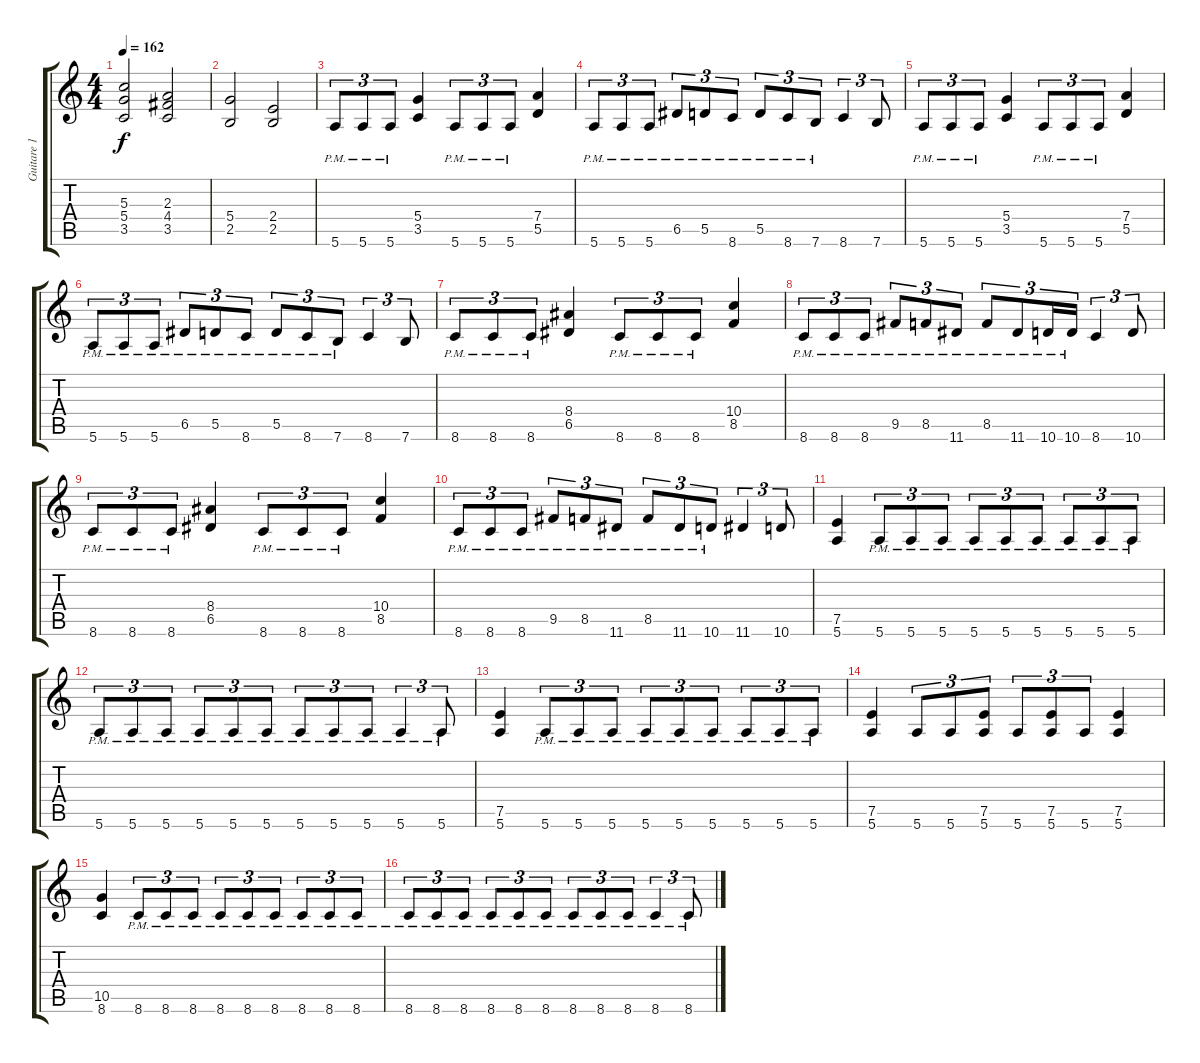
\track ("Guitare 1" "Guitare 1") {instrument distortionguitar}
\staff {score tabs}
\tuning (E4 B3 G3 D3 A2 E2) {hide}
\ts (4 4)
\tempo 162
\clef g2
\ks c
(5.3 5.4 3.5).2{dy f} (2.3 4.4 3.5).2 |
(5.4 2.5).2 (2.4 2.5).2 |
5.6{pm}.8{tu (3 2)} 5.6{pm}.8{tu (3 2)} 5.6{pm}.8{tu (3 2)} (5.4 3.5).4 5.6{pm}.8{tu (3 2)} 5.6{pm}.8{tu (3 2)} 5.6{pm}.8{tu (3 2)} (7.4 5.5).4 |
5.6{pm}.8{tu (3 2)} 5.6{pm}.8{tu (3 2)} 5.6{pm}.8{tu (3 2)} 6.5{pm}.8{tu (3 2)} 5.5{pm}.8{tu (3 2)} 8.6{pm}.8{tu (3 2)} 5.5{pm}.8{tu (3 2)} 8.6{pm}.8{tu (3 2)} 7.6{pm}.8{tu (3 2)} 8.6.4{tu (3 2)} 7.6.8{tu (3 2)} |
5.6{pm}.8{tu (3 2)} 5.6{pm}.8{tu (3 2)} 5.6{pm}.8{tu (3 2)} (5.4 3.5).4 5.6{pm}.8{tu (3 2)} 5.6{pm}.8{tu (3 2)} 5.6{pm}.8{tu (3 2)} (7.4 5.5).4 |
5.6{pm}.8{tu (3 2)} 5.6{pm}.8{tu (3 2)} 5.6{pm}.8{tu (3 2)} 6.5{pm}.8{tu (3 2)} 5.5{pm}.8{tu (3 2)} 8.6{pm}.8{tu (3 2)} 5.5{pm}.8{tu (3 2)} 8.6{pm}.8{tu (3 2)} 7.6{pm}.8{tu (3 2)} 8.6.4{tu (3 2)} 7.6.8{tu (3 2)} |
8.6{pm}.8{tu (3 2)} 8.6{pm}.8{tu (3 2)} 8.6{pm}.8{tu (3 2)} (8.4 6.5).4 8.6{pm}.8{tu (3 2)} 8.6{pm}.8{tu (3 2)} 8.6{pm}.8{tu (3 2)} (10.4 8.5).4 |
8.6{pm}.8{tu (3 2)} 8.6{pm}.8{tu (3 2)} 8.6{pm}.8{tu (3 2)} 9.5{pm}.8{tu (3 2)} 8.5{pm}.8{tu (3 2)} 11.6{pm}.8{tu (3 2)} 8.5{pm}.8{tu (3 2)} 11.6{pm}.8{tu (3 2)} 10.6{pm}.16{tu (3 2)} 10.6{pm}.16{tu (3 2)} 8.6.4{tu (3 2)} 10.6.8{tu (3 2)} |
8.6{pm}.8{tu (3 2)} 8.6{pm}.8{tu (3 2)} 8.6{pm}.8{tu (3 2)} (8.4 6.5).4 8.6{pm}.8{tu (3 2)} 8.6{pm}.8{tu (3 2)} 8.6{pm}.8{tu (3 2)} (10.4 8.5).4 |
8.6{pm}.8{tu (3 2)} 8.6{pm}.8{tu (3 2)} 8.6{pm}.8{tu (3 2)} 9.5{pm}.8{tu (3 2)} 8.5{pm}.8{tu (3 2)} 11.6{pm}.8{tu (3 2)} 8.5{pm}.8{tu (3 2)} 11.6{pm}.8{tu (3 2)} 10.6{pm}.8{tu (3 2)} 11.6.4{tu (3 2)} 10.6.8{tu (3 2)} |
(7.5 5.6).4 5.6{pm}.8{tu (3 2)} 5.6{pm}.8{tu (3 2)} 5.6{pm}.8{tu (3 2)} 5.6{pm}.8{tu (3 2)} 5.6{pm}.8{tu (3 2)} 5.6{pm}.8{tu (3 2)} 5.6{pm}.8{tu (3 2)} 5.6{pm}.8{tu (3 2)} 5.6{pm}.8{tu (3 2)} |
5.6{pm}.8{tu (3 2)} 5.6{pm}.8{tu (3 2)} 5.6{pm}.8{tu (3 2)} 5.6{pm}.8{tu (3 2)} 5.6{pm}.8{tu (3 2)} 5.6{pm}.8{tu (3 2)} 5.6{pm}.8{tu (3 2)} 5.6{pm}.8{tu (3 2)} 5.6{pm}.8{tu (3 2)} 5.6{pm}.4{tu (3 2)} 5.6{pm}.8{tu (3 2)} |
(7.5 5.6).4 5.6{pm}.8{tu (3 2)} 5.6{pm}.8{tu (3 2)} 5.6{pm}.8{tu (3 2)} 5.6{pm}.8{tu (3 2)} 5.6{pm}.8{tu (3 2)} 5.6{pm}.8{tu (3 2)} 5.6{pm}.8{tu (3 2)} 5.6{pm}.8{tu (3 2)} 5.6{pm}.8{tu (3 2)} |
(7.5 5.6).4 5.6.8{tu (3 2)} 5.6.8{tu (3 2)} (7.5 5.6).8{tu (3 2)} 5.6.8{tu (3 2)} (7.5 5.6).8{tu (3 2)} 5.6.8{tu (3 2)} (7.5 5.6).4 |
(10.5 8.6).4 8.6{pm}.8{tu (3 2)} 8.6{pm}.8{tu (3 2)} 8.6{pm}.8{tu (3 2)} 8.6{pm}.8{tu (3 2)} 8.6{pm}.8{tu (3 2)} 8.6{pm}.8{tu (3 2)} 8.6{pm}.8{tu (3 2)} 8.6{pm}.8{tu (3 2)} 8.6{pm}.8{tu (3 2)} |
8.6{pm}.8{tu (3 2)} 8.6{pm}.8{tu (3 2)} 8.6{pm}.8{tu (3 2)} 8.6{pm}.8{tu (3 2)} 8.6{pm}.8{tu (3 2)} 8.6{pm}.8{tu (3 2)} 8.6{pm}.8{tu (3 2)} 8.6{pm}.8{tu (3 2)} 8.6{pm}.8{tu (3 2)} 8.6{pm}.4{tu (3 2)} 8.6{pm}.8{tu (3 2)}
